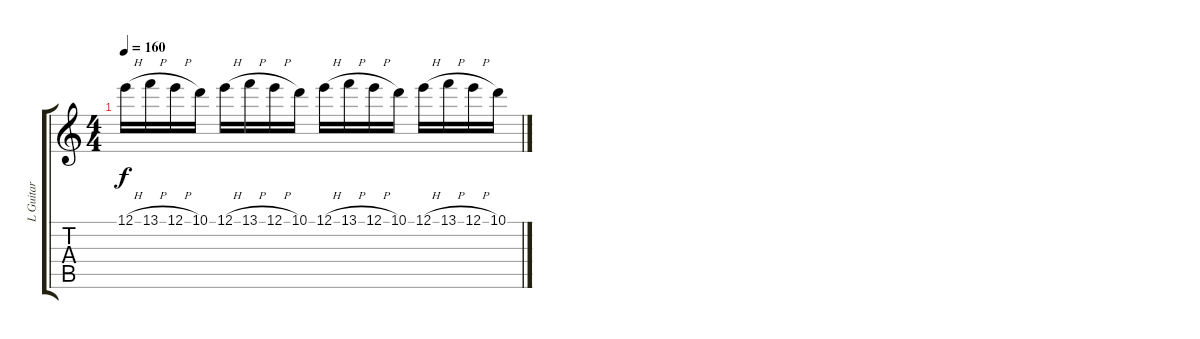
\track ("L Guitar" "L Guitar") {instrument distortionguitar}
\staff {score tabs}
\tuning (E4 B3 G3 D3 A2 E2) {hide}
\ts (4 4)
\tempo 160
\clef g2
\ks c
12.1{h}.16{dy f} 13.1{h}.16 12.1{h}.16 10.1.16 12.1{h}.16 13.1{h}.16 12.1{h}.16 10.1.16 12.1{h}.16 13.1{h}.16 12.1{h}.16 10.1.16 12.1{h}.16 13.1{h}.16 12.1{h}.16 10.1.16
